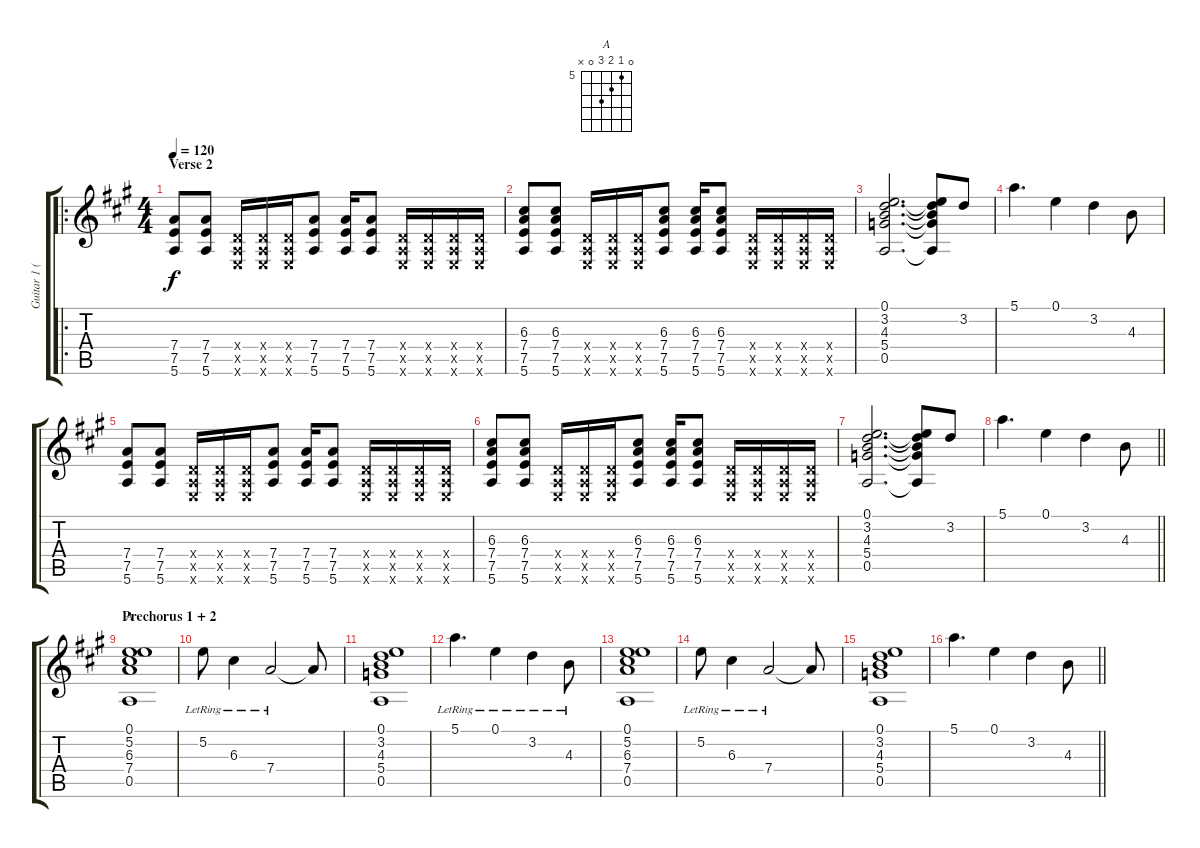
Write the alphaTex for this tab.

\track ("Guitar 1 (Joe)" "Guitar 1 (") {instrument distortionguitar}
\staff {score tabs}
\tuning (E4 B3 G3 D3 A2 E2) {hide}
\chord ("A" 0 5 6 7 0 x) {firstfret 5}
\ro
\ts (4 4)
\section ("" "Verse 2")
\tempo 120
\clef g2
\ks a
(7.4 7.5 5.6).8{dy f} (7.4 7.5 5.6).8 (0.4{x} 0.5{x} 0.6{x}).16 (0.4{x} 0.5{x} 0.6{x}).16 (0.4{x} 0.5{x} 0.6{x}).16 (7.4 7.5 5.6).8 (7.4 7.5 5.6).16 (7.4 7.5 5.6).8 (0.4{x} 0.5{x} 0.6{x}).16 (0.4{x} 0.5{x} 0.6{x}).16 (0.4{x} 0.5{x} 0.6{x}).16 (0.4{x} 0.5{x} 0.6{x}).16 |
(6.3 7.4 7.5 5.6).8 (6.3 7.4 7.5 5.6).8 (0.4{x} 0.5{x} 0.6{x}).16 (0.4{x} 0.5{x} 0.6{x}).16 (0.4{x} 0.5{x} 0.6{x}).16 (6.3 7.4 7.5 5.6).8 (6.3 7.4 7.5 5.6).16 (6.3 7.4 7.5 5.6).8 (0.4{x} 0.5{x} 0.6{x}).16 (0.4{x} 0.5{x} 0.6{x}).16 (0.4{x} 0.5{x} 0.6{x}).16 (0.4{x} 0.5{x} 0.6{x}).16 |
(0.1 3.2 4.3 5.4 0.5).2{d} (0.1{t} 3.2{t} 4.3{t} 5.4{t} 0.5{t}).8 3.2.8 |
5.1.4{d} 0.1.4 3.2.4 4.3.8 |
(7.4 7.5 5.6).8 (7.4 7.5 5.6).8 (0.4{x} 0.5{x} 0.6{x}).16 (0.4{x} 0.5{x} 0.6{x}).16 (0.4{x} 0.5{x} 0.6{x}).16 (7.4 7.5 5.6).8 (7.4 7.5 5.6).16 (7.4 7.5 5.6).8 (0.4{x} 0.5{x} 0.6{x}).16 (0.4{x} 0.5{x} 0.6{x}).16 (0.4{x} 0.5{x} 0.6{x}).16 (0.4{x} 0.5{x} 0.6{x}).16 |
(6.3 7.4 7.5 5.6).8 (6.3 7.4 7.5 5.6).8 (0.4{x} 0.5{x} 0.6{x}).16 (0.4{x} 0.5{x} 0.6{x}).16 (0.4{x} 0.5{x} 0.6{x}).16 (6.3 7.4 7.5 5.6).8 (6.3 7.4 7.5 5.6).16 (6.3 7.4 7.5 5.6).8 (0.4{x} 0.5{x} 0.6{x}).16 (0.4{x} 0.5{x} 0.6{x}).16 (0.4{x} 0.5{x} 0.6{x}).16 (0.4{x} 0.5{x} 0.6{x}).16 |
(0.1 3.2 4.3 5.4 0.5).2{d} (0.1{t} 3.2{t} 4.3{t} 5.4{t} 0.5{t}).8 3.2.8 |
\barLineRight lightlight
5.1.4{d} 0.1.4 3.2.4 4.3.8 |
\section ("" "Prechorus 1 + 2")
(0.1 5.2 6.3 7.4 0.5).1{ch "A"} |
5.2{lr}.8 6.3{lr}.4 7.4{lr}.2 7.4{t}.8 |
(0.1 3.2 4.3 5.4 0.5).1 |
5.1{lr}.4{d} 0.1{lr}.4 3.2{lr}.4 4.3{lr}.8 |
(0.1 5.2 6.3 7.4 0.5).1 |
5.2{lr}.8 6.3{lr}.4 7.4{lr}.2 7.4{t}.8 |
(0.1 3.2 4.3 5.4 0.5).1 |
\barLineRight lightlight
5.1.4{d} 0.1.4 3.2.4 4.3.8
